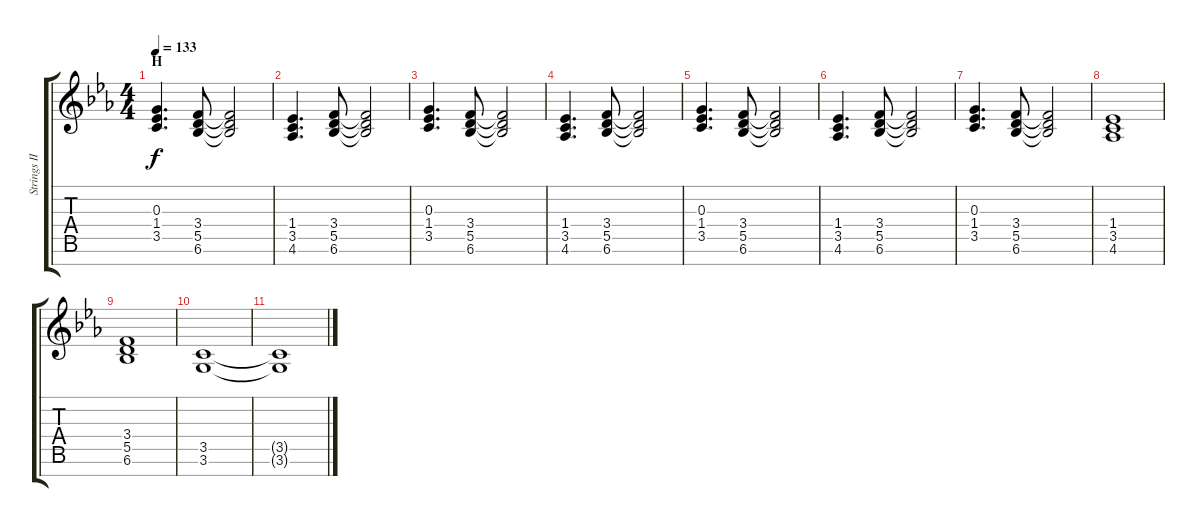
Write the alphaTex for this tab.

\track ("Strings II" "Strings II") {instrument stringensemble1}
\staff {score tabs}
\tuning (E5 B4 G4 D4 A3 E3 B2) {hide}
\ts (4 4)
\section ("" "H")
\tempo 133
\clef g2
\ks eb
(0.3 1.4 3.5).4{d dy f} (3.4 5.5 6.6).8 (3.4{t} 5.5{t} 6.6{t}).2 |
(1.4 3.5 4.6).4{d} (3.4 5.5 6.6).8 (3.4{t} 5.5{t} 6.6{t}).2 |
(0.3 1.4 3.5).4{d} (3.4 5.5 6.6).8 (3.4{t} 5.5{t} 6.6{t}).2 |
(1.4 3.5 4.6).4{d} (3.4 5.5 6.6).8 (3.4{t} 5.5{t} 6.6{t}).2 |
(0.3 1.4 3.5).4{d} (3.4 5.5 6.6).8 (3.4{t} 5.5{t} 6.6{t}).2 |
(1.4 3.5 4.6).4{d} (3.4 5.5 6.6).8 (3.4{t} 5.5{t} 6.6{t}).2 |
(0.3 1.4 3.5).4{d} (3.4 5.5 6.6).8 (3.4{t} 5.5{t} 6.6{t}).2 |
(1.4 3.5 4.6).1 |
(3.4 5.5 6.6).1 |
(3.5 3.6).1 |
(3.5{t} 3.6{t}).1
